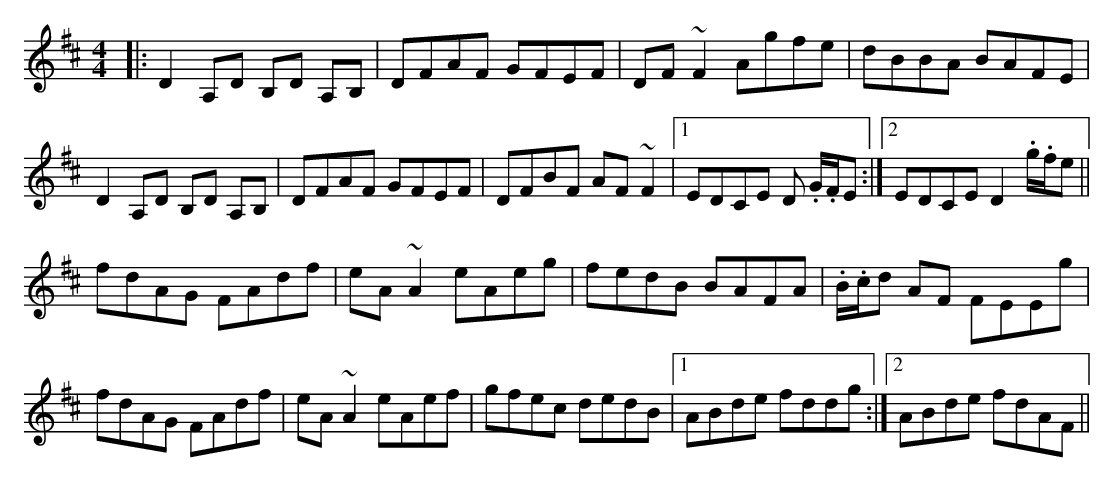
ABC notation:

X:1
M:4/4
K:D
|:D2 A,D B,D A,B,|DFAF GFEF|DF ~F2 Agfe|dBBA BAFE|
D2 A,D B,D A,B,|DFAF GFEF|DFBF AF ~F2|1 EDCE D .G/.F/E:|2 EDCE D2 .g/.f/e||
fdAG FAdf|eA ~A2 eAeg|fedB BAFA|.B/.c/d AF FEEg|
fdAG FAdf|eA ~A2 eAef|gfec dedB|1 ABde fddg:|2 ABde fdAF||
